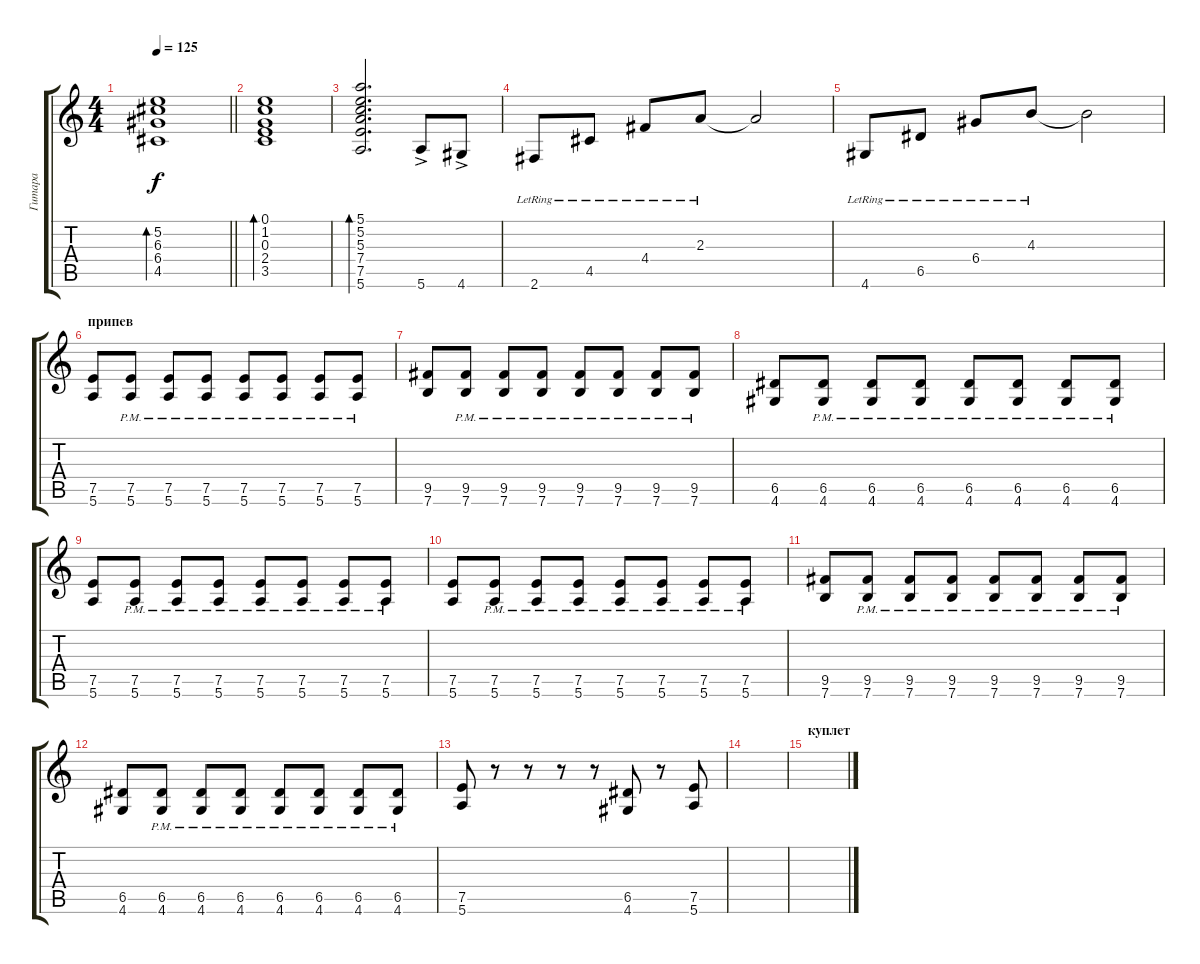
\track ("Гитара" "Гитара") {instrument electricguitarclean}
\staff {score tabs}
\tuning (E4 B3 G3 D3 A2 E2) {hide}
\ts (4 4)
\tempo 125
\clef g2
\barLineRight lightlight
\ks c
(5.2 6.3 6.4 4.5).1{bd 240 dy f} |
(0.1 1.2 0.3 2.4 3.5).1{bd 240} |
(5.1 5.2 5.3 7.4 7.5 5.6).2{d bd 240} 5.6{ac}.8 4.6{ac}.8 |
2.6{lr}.8 4.5{lr}.8 4.4{lr}.8 2.3{lr}.8 2.3{t}.2 |
4.6{lr}.8 6.5{lr}.8 6.4{lr}.8 4.3{lr}.8 4.3{t}.2 |
\section ("" "припев")
(7.5 5.6).8 (7.5{pm} 5.6{pm}).8 (7.5{pm} 5.6{pm}).8 (7.5{pm} 5.6{pm}).8 (7.5{pm} 5.6{pm}).8 (7.5{pm} 5.6{pm}).8 (7.5{pm} 5.6{pm}).8 (7.5{pm} 5.6{pm}).8 |
(9.5 7.6).8 (9.5{pm} 7.6{pm}).8 (9.5{pm} 7.6{pm}).8 (9.5{pm} 7.6{pm}).8 (9.5{pm} 7.6{pm}).8 (9.5{pm} 7.6{pm}).8 (9.5{pm} 7.6{pm}).8 (9.5{pm} 7.6{pm}).8 |
(6.5 4.6).8 (6.5{pm} 4.6{pm}).8 (6.5{pm} 4.6{pm}).8 (6.5{pm} 4.6{pm}).8 (6.5{pm} 4.6{pm}).8 (6.5{pm} 4.6{pm}).8 (6.5{pm} 4.6{pm}).8 (6.5{pm} 4.6{pm}).8 |
(7.5 5.6).8 (7.5{pm} 5.6{pm}).8 (7.5{pm} 5.6{pm}).8 (7.5{pm} 5.6{pm}).8 (7.5{pm} 5.6{pm}).8 (7.5{pm} 5.6{pm}).8 (7.5{pm} 5.6{pm}).8 (7.5{pm} 5.6{pm}).8 |
(7.5 5.6).8 (7.5{pm} 5.6{pm}).8 (7.5{pm} 5.6{pm}).8 (7.5{pm} 5.6{pm}).8 (7.5{pm} 5.6{pm}).8 (7.5{pm} 5.6{pm}).8 (7.5{pm} 5.6{pm}).8 (7.5{pm} 5.6{pm}).8 |
(9.5 7.6).8 (9.5{pm} 7.6{pm}).8 (9.5{pm} 7.6{pm}).8 (9.5{pm} 7.6{pm}).8 (9.5{pm} 7.6{pm}).8 (9.5{pm} 7.6{pm}).8 (9.5{pm} 7.6{pm}).8 (9.5{pm} 7.6{pm}).8 |
(6.5 4.6).8 (6.5{pm} 4.6{pm}).8 (6.5{pm} 4.6{pm}).8 (6.5{pm} 4.6{pm}).8 (6.5{pm} 4.6{pm}).8 (6.5{pm} 4.6{pm}).8 (6.5{pm} 4.6{pm}).8 (6.5{pm} 4.6{pm}).8 |
(7.5 5.6).8 r.8 r.8 r.8 r.8 (6.5 4.6).8 r.8 (7.5 5.6).8 |
|
\section ("" "куплет")
